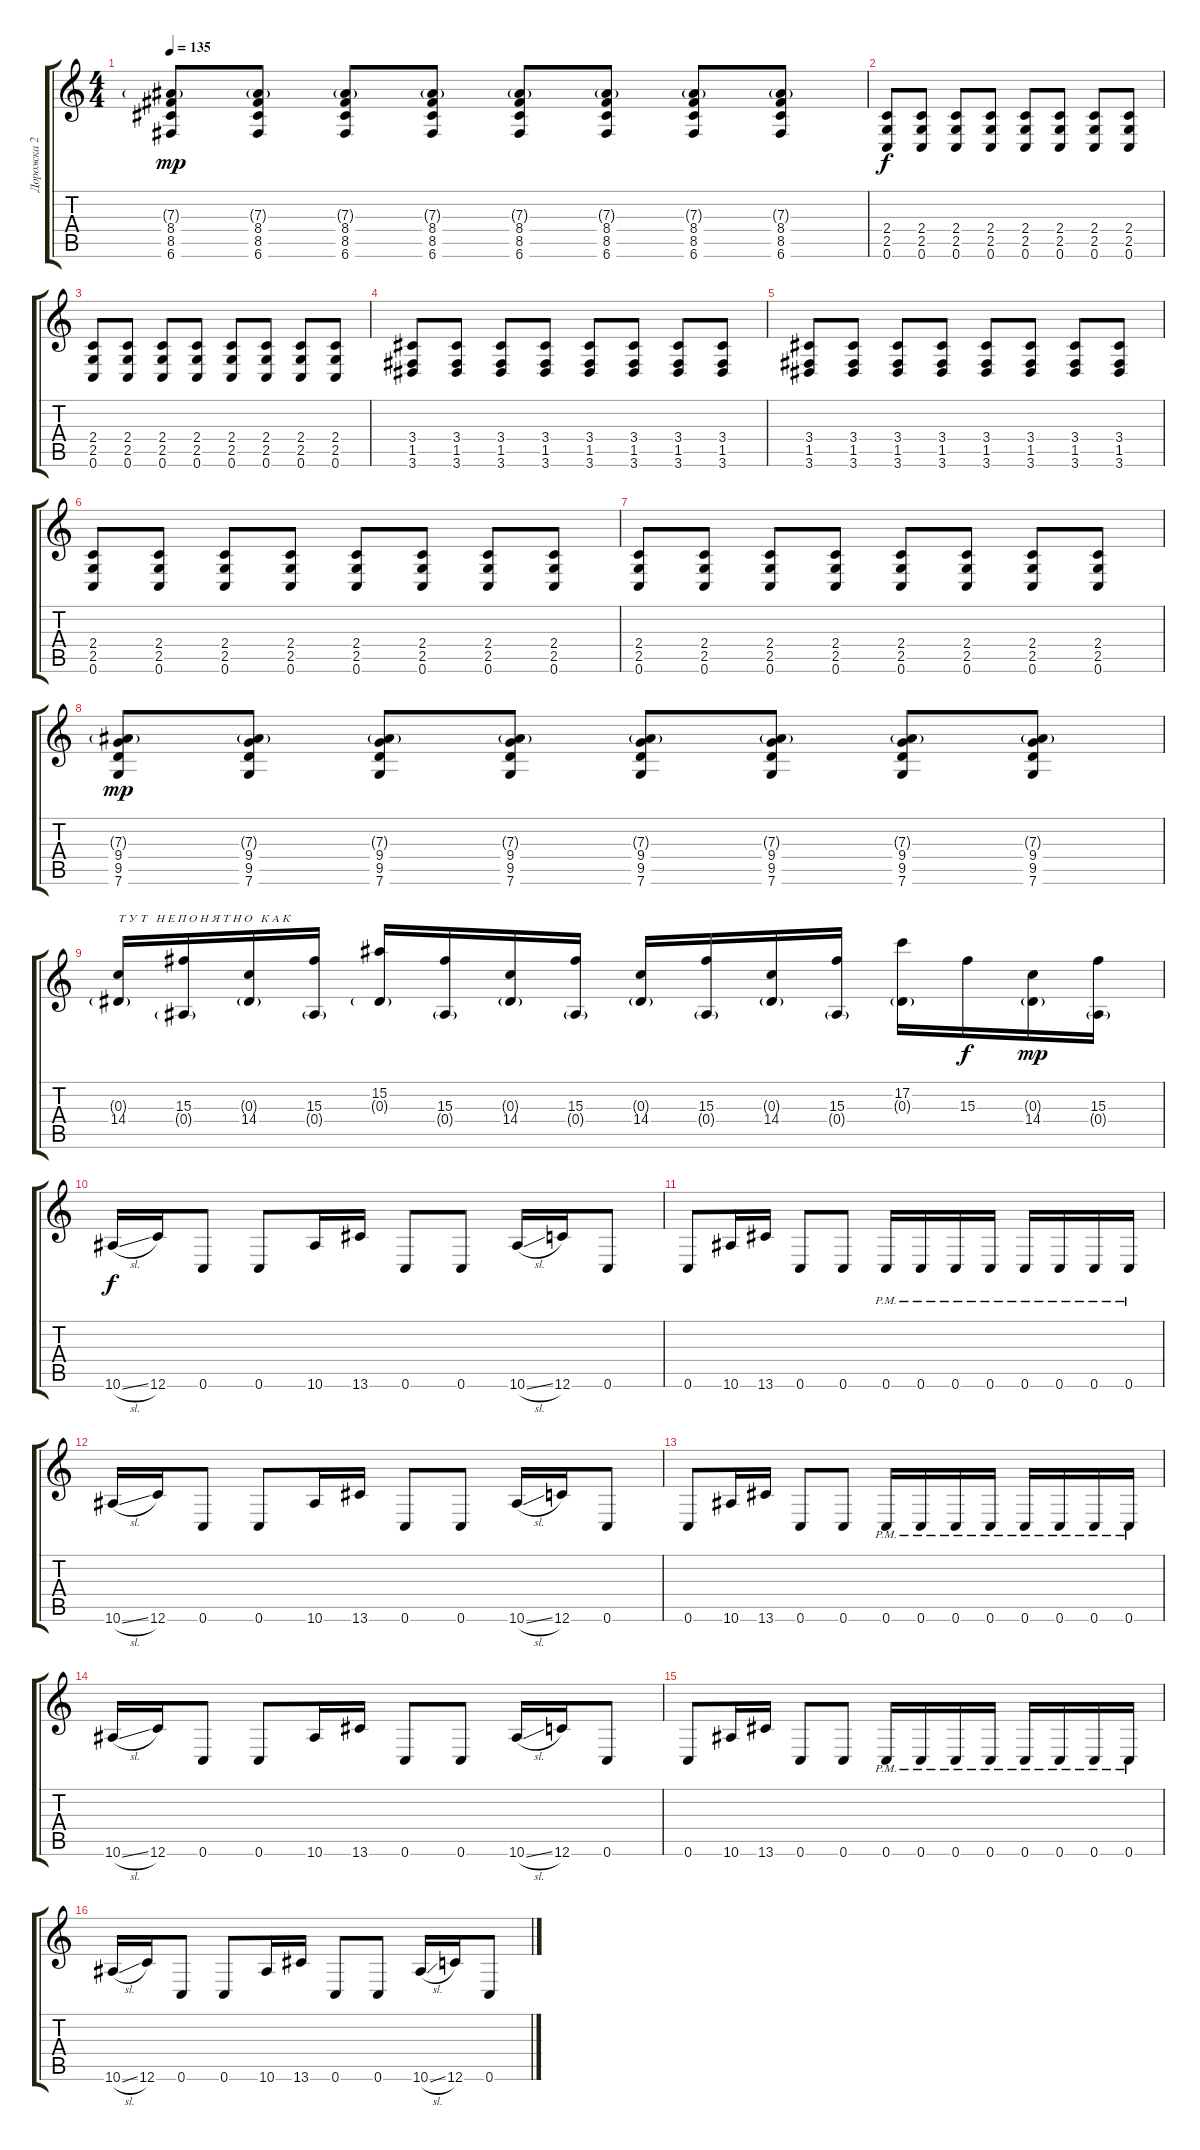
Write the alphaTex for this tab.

\track ("Дорожка 2" "Дорожка 2") {instrument overdrivenguitar}
\staff {score tabs}
\tuning (C4 G3 Eb3 Bb2 F2 C2) {hide}
\ts (4 4)
\tempo 135
\clef g2
\ks c
(7.3{g} 8.4 8.5 6.6).8{dy mp} (7.3{g} 8.4 8.5 6.6).8 (7.3{g} 8.4 8.5 6.6).8 (7.3{g} 8.4 8.5 6.6).8 (7.3{g} 8.4 8.5 6.6).8 (7.3{g} 8.4 8.5 6.6).8 (7.3{g} 8.4 8.5 6.6).8 (7.3{g} 8.4 8.5 6.6).8 |
(2.4 2.5 0.6).8{dy f} (2.4 2.5 0.6).8 (2.4 2.5 0.6).8 (2.4 2.5 0.6).8 (2.4 2.5 0.6).8 (2.4 2.5 0.6).8 (2.4 2.5 0.6).8 (2.4 2.5 0.6).8 |
(2.4 2.5 0.6).8 (2.4 2.5 0.6).8 (2.4 2.5 0.6).8 (2.4 2.5 0.6).8 (2.4 2.5 0.6).8 (2.4 2.5 0.6).8 (2.4 2.5 0.6).8 (2.4 2.5 0.6).8 |
(3.4 1.5 3.6).8 (3.4 1.5 3.6).8 (3.4 1.5 3.6).8 (3.4 1.5 3.6).8 (3.4 1.5 3.6).8 (3.4 1.5 3.6).8 (3.4 1.5 3.6).8 (3.4 1.5 3.6).8 |
(3.4 1.5 3.6).8 (3.4 1.5 3.6).8 (3.4 1.5 3.6).8 (3.4 1.5 3.6).8 (3.4 1.5 3.6).8 (3.4 1.5 3.6).8 (3.4 1.5 3.6).8 (3.4 1.5 3.6).8 |
(2.4 2.5 0.6).8 (2.4 2.5 0.6).8 (2.4 2.5 0.6).8 (2.4 2.5 0.6).8 (2.4 2.5 0.6).8 (2.4 2.5 0.6).8 (2.4 2.5 0.6).8 (2.4 2.5 0.6).8 |
(2.4 2.5 0.6).8 (2.4 2.5 0.6).8 (2.4 2.5 0.6).8 (2.4 2.5 0.6).8 (2.4 2.5 0.6).8 (2.4 2.5 0.6).8 (2.4 2.5 0.6).8 (2.4 2.5 0.6).8 |
(7.3{g} 9.4 9.5 7.6).8{dy mp} (7.3{g} 9.4 9.5 7.6).8 (7.3{g} 9.4 9.5 7.6).8 (7.3{g} 9.4 9.5 7.6).8 (7.3{g} 9.4 9.5 7.6).8 (7.3{g} 9.4 9.5 7.6).8 (7.3{g} 9.4 9.5 7.6).8 (7.3{g} 9.4 9.5 7.6).8 |
(0.3{g} 14.4).16{txt "Т У Т   Н Е П О Н Я Т Н О   К А К"} (15.3 0.4{g}).16 (0.3{g} 14.4).16 (15.3 0.4{g}).16 (15.2 0.3{g}).16 (15.3 0.4{g}).16 (0.3{g} 14.4).16 (15.3 0.4{g}).16 (0.3{g} 14.4).16 (15.3 0.4{g}).16 (0.3{g} 14.4).16 (15.3 0.4{g}).16 (17.2 0.3{g}).16 15.3.16{dy f} (0.3{g} 14.4).16{dy mp} (15.3 0.4{g}).16 |
10.6{sl}.16{dy f} 12.6.16 0.6.8 0.6.8 10.6.16 13.6.16 0.6.8 0.6.8 10.6{sl}.16 12.6.16 0.6.8 |
0.6.8 10.6.16 13.6.16 0.6.8 0.6.8 0.6{pm}.16 0.6{pm}.16 0.6{pm}.16 0.6{pm}.16 0.6{pm}.16 0.6{pm}.16 0.6{pm}.16 0.6{pm}.16 |
10.6{sl}.16 12.6.16 0.6.8 0.6.8 10.6.16 13.6.16 0.6.8 0.6.8 10.6{sl}.16 12.6.16 0.6.8 |
0.6.8 10.6.16 13.6.16 0.6.8 0.6.8 0.6{pm}.16 0.6{pm}.16 0.6{pm}.16 0.6{pm}.16 0.6{pm}.16 0.6{pm}.16 0.6{pm}.16 0.6{pm}.16 |
10.6{sl}.16 12.6.16 0.6.8 0.6.8 10.6.16 13.6.16 0.6.8 0.6.8 10.6{sl}.16 12.6.16 0.6.8 |
0.6.8 10.6.16 13.6.16 0.6.8 0.6.8 0.6{pm}.16 0.6{pm}.16 0.6{pm}.16 0.6{pm}.16 0.6{pm}.16 0.6{pm}.16 0.6{pm}.16 0.6{pm}.16 |
10.6{sl}.16 12.6.16 0.6.8 0.6.8 10.6.16 13.6.16 0.6.8 0.6.8 10.6{sl}.16 12.6.16 0.6.8
